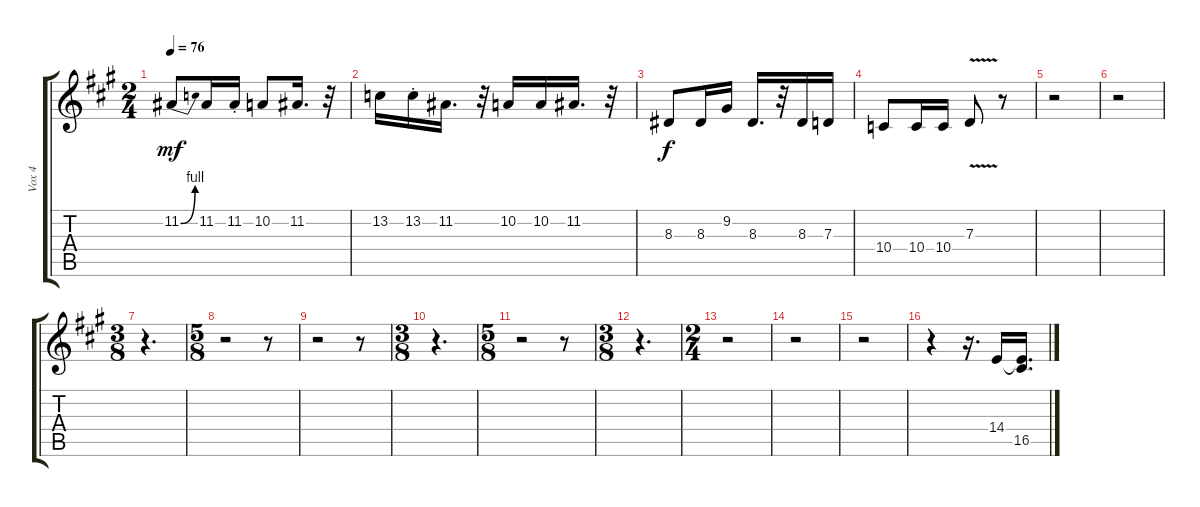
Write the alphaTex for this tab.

\track ("Vox 4" "Vox 4") {instrument altosax}
\staff {score tabs}
\tuning (E4 B3 G3 D3 A2 E2) {hide}
\ts (2 4)
\tempo 76
\clef g2
\ks a
11.2{be (bend 0 0 60 4)}.8{dy mf} 11.2.16 11.2{st}.16 10.2.8 11.2.16{d} r.32 |
13.2.16 13.2{st}.16 11.2.16{d} r.32 10.2.16 10.2.16 11.2.16{d} r.32 |
8.3.8{dy f} 8.3.16 9.2.16 8.3.16{d} r.32 8.3.16 7.3.16 |
10.4.8 10.4.16 10.4.16 7.3{v}.8 r.8 |
r.2 |
r.2 |
\ts (3 8)
r.4{d} |
\ts (5 8)
r.2 r.8 |
r.2 r.8 |
\ts (3 8)
r.4{d} |
\ts (5 8)
r.2 r.8 |
\ts (3 8)
r.4{d} |
\ts (2 4)
r.2 |
r.2 |
r.2 |
r.4 r.16{d} 14.4.16 (14.4{t} 16.5).16{d}
